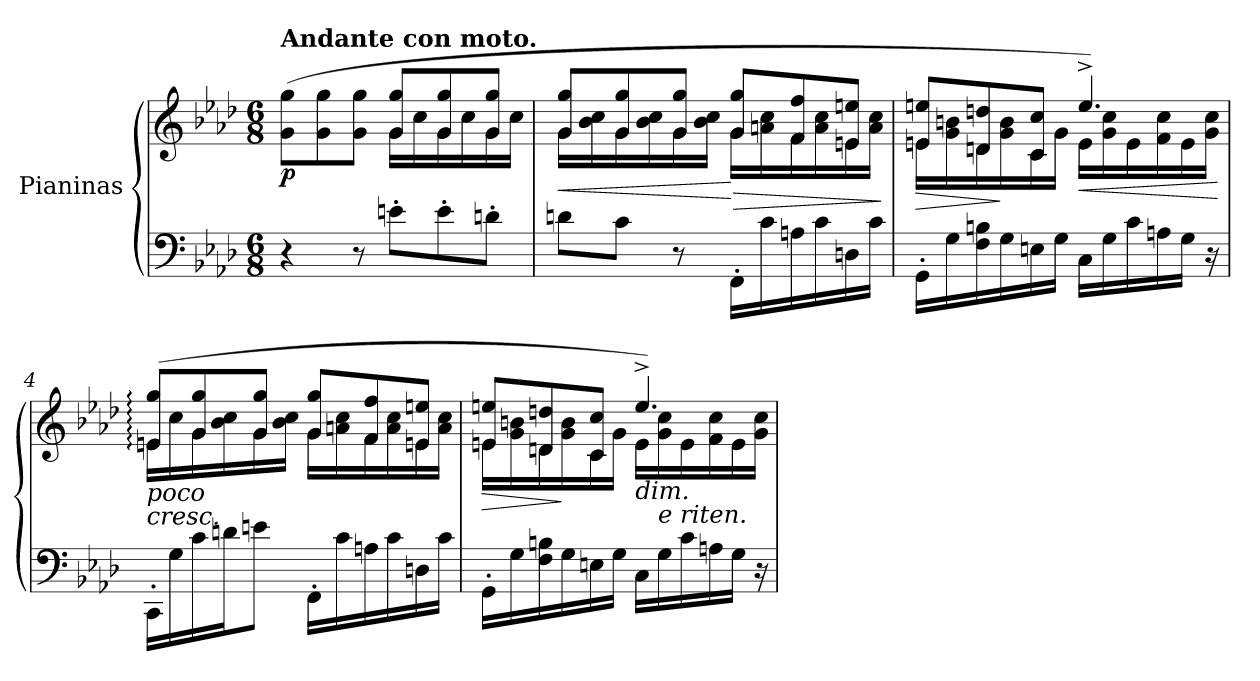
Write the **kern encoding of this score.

**kern	**kern	**dynam
*part1	*part1	*part1
*staff2	*staff1	*staff1/2
*I"Pianinas	*	*
*clefF4	*clefG2	*
*k[b-e-a-d-]	*k[b-e-a-d-]	*
*M6/8	*M6/8	*
=1	=1	=1
*	*^	*
!	!LO:TX:B:t=Andante con moto.	!	!
!	!	!	!LO:DY:b
4r	(>8g\ 8gg\L	4.ryy	p
.	8g\ 8gg\	.	.
8r	8g\ 8gg\J	.	.
8en'\L	8g/ 8gg/L	16g\LL	.
.	.	16cc\	.
8e'\	8g/ 8gg/	16g\	.
.	.	16cc\	.
8dn'\J	8g/ 8gg/J	16g\	.
.	.	16cc\JJ	.
=2	=2	=2	=2
!	!	!	!LO:HP:b
8dn\L	8g/ 8gg/L	16g\LL	<
.	.	16b-\ 16cc\	.
8c\J	8g/ 8gg/	16g\	.
.	.	16b-\ 16cc\	.
8r	8g/ 8gg/J	16g\	.
.	.	16b-\ 16cc\JJ	.
!	!	!	!LO:HP:n=1:b
16FF'\LL	8g/ 8gg/L	16g\LL	[ >
16c\	.	16an\ 16cc\	.
16An\	8f/ 8ff/	16f\	.
16c\	.	16a\ 16cc\	.
16Dn\	8en/ 8een/J	16e\	.
16c\JJ	.	16a\ 16cc\JJ	.
*	*v	*v	*
.	.	]
=3	=3	=3
!	!	!LO:HP:b
*	*^	*
16GG'\LL	8en/ 8een/L	16e\LL	>
16G\	.	16g\ 16bn\	.
16F\ 16Bn\	8dn/ 8ddn/	16d\	.
16G\	.	16g\ 16b\	]
16En\	8c/ 8cc/J	16c\	.
16G\JJ	.	16g\JJ	.
!	!	!	!LO:HP:b
16C\LL	4.ee^/)	16e\LL	<
16G\	.	16g\ 16cc\	.
16c\	.	16e\	.
16An\	.	16f\ 16cc\	.
16G\JJ	.	16e\	.
16r	.	16g\ 16cc\JJ	.
*	*v	*v	*
.	.	[
!!LO:LB:g=z
=4	=4	=4
*	*^	*
!	!LO:TX:b:i:t=poco	!	!
!	!LO:TX:b:i:t=cresc.	!	!
16CC'\LL	(>8en/: 8gg/:L	16e\LL	.
16G\	.	16cc\	.
16c\	8g/ 8gg/	16g\	.
16dn\J	.	16b-\ 16cc\	.
8en\J	8g/ 8gg/J	16g\	.
.	.	16b-\ 16cc\JJ	.
16FF'\LL	8g/ 8gg/L	16g\LL	.
16c\	.	16an\ 16cc\	.
16An\	8f/ 8ff/	16f\	.
16c\	.	16a\ 16cc\	.
16Dn\	8en/ 8een/J	16e\	.
16c\JJ	.	16a\ 16cc\JJ	.
=5	=5	=5	=5
!	!	!	!LO:HP:b
16GG'\LL	8en/ 8een/L	16e\LL	>
16G\	.	16g\ 16bn\	.
16F\ 16Bn\	8dn/ 8ddn/	16d\	.
16G\	.	16g\ 16b\	]
16En\	8c/ 8cc/J	16c\	.
16G\JJ	.	16g\JJ	.
!	!LO:TX:b:i:t=dim.	!	!
16C\LL	4.ee^/)	16e\LL	.
!	!	!LO:TX:b:i:t=e riten.	!
16G\	.	16g\ 16cc\	.
16c\	.	16e\	.
16An\	.	16f\ 16cc\	.
16G\JJ	.	16e\	.
16r	.	16g\ 16cc\JJ	.
*	*v	*v	*
=	=	=
*-	*-	*-
